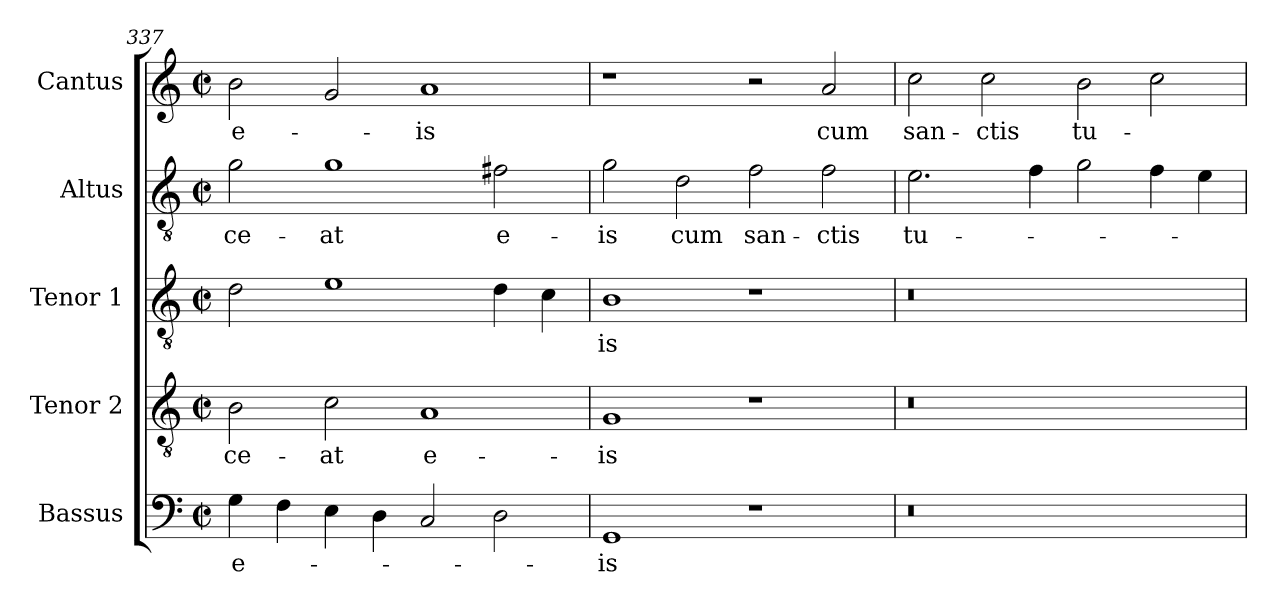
**kern	**text	**kern	**text	**kern	**text	**kern	**text	**kern	**text
*part5	*part5	*part4	*part4	*part3	*part3	*part2	*part2	*part1	*part1
*staff5	*staff5	*staff4	*staff4	*staff3	*staff3	*staff2	*staff2	*staff1	*staff1
*I"Bassus	*	*I"Tenor 2	*	*I"Tenor 1	*	*I"Altus	*	*I"Cantus	*
*clefF4	*	*clefGv2	*	*clefGv2	*	*clefGv2	*	*clefG2	*
*k[]	*	*k[]	*	*k[]	*	*k[]	*	*k[]	*
*C:	*	*C:	*	*C:	*	*C:	*	*C:	*
*M2/2	*	*M2/2	*	*M2/2	*	*M2/2	*	*M2/2	*
*met(c|)	*	*met(c|)	*	*met(c|)	*	*met(c|)	*	*met(c|)	*
=337	=337	=337	=337	=337	=337	=337	=337	=337	=337
!	!LO:LY:b:cj	!	!LO:LY:b:cj	!	!	!	!LO:LY:b:cj	!	!LO:LY:b:cj
4G\	e-	2B\	-ce-	2d\	.	2g\	-ce-	2b\	e-
4F\	.	.	.	.	.	.	.	.	.
!	!	!	!LO:LY:b:cj	!	!	!	!LO:LY:b:cj	!	!
4E\	.	2c\	-at	1e	.	1g	-at	2g/	.
4D\	.	.	.	.	.	.	.	.	.
!	!	!	!LO:LY:b:rj	!	!	!	!	!	!LO:LY:b:rj
2C/	.	1A	e-	.	.	.	.	1a	-is
!	!	!	!	!	!	!	!LO:LY:b:cj	!	!
2D\	.	.	.	4d\	.	2f#X\	e-	.	.
.	.	.	.	4c\	.	.	.	.	.
=338	=338	=338	=338	=338	=338	=338	=338	=338	=338
!	!LO:LY:b:rj	!	!LO:LY:b:rj	!	!LO:LY:b:rj	!	!LO:LY:b:cj	!	!
1GG	-is	1G	-is	1B	-is	2g\	-is	1r	.
!	!	!	!	!	!	!	!LO:LY:b:cj	!	!
.	.	.	.	.	.	2d\	cum	.	.
!	!	!	!	!	!	!	!LO:LY:b:cj	!	!
1r	.	1r	.	1r	.	2f\	san-	2r	.
!	!	!	!	!	!	!	!LO:LY:b:cj	!	!LO:LY:b:cj
.	.	.	.	.	.	2f\	-ctis	2a/	cum
=339	=339	=339	=339	=339	=339	=339	=339	=339	=339
!	!	!	!	!	!	!	!LO:LY:b:cj	!	!LO:LY:b:cj
0r	.	0r	.	0r	.	2.e\	tu-	2cc\	san-
!	!	!	!	!	!	!	!	!	!LO:LY:b:cj
.	.	.	.	.	.	.	.	2cc\	-ctis
.	.	.	.	.	.	4f\	.	.	.
!	!	!	!	!	!	!	!	!	!LO:LY:b:cj
.	.	.	.	.	.	2g\	.	2b\	tu-
.	.	.	.	.	.	4f\	.	2cc\	.
.	.	.	.	.	.	4e\	.	.	.
=	=	=	=	=	=	=	=	=	=
*-	*-	*-	*-	*-	*-	*-	*-	*-	*-
